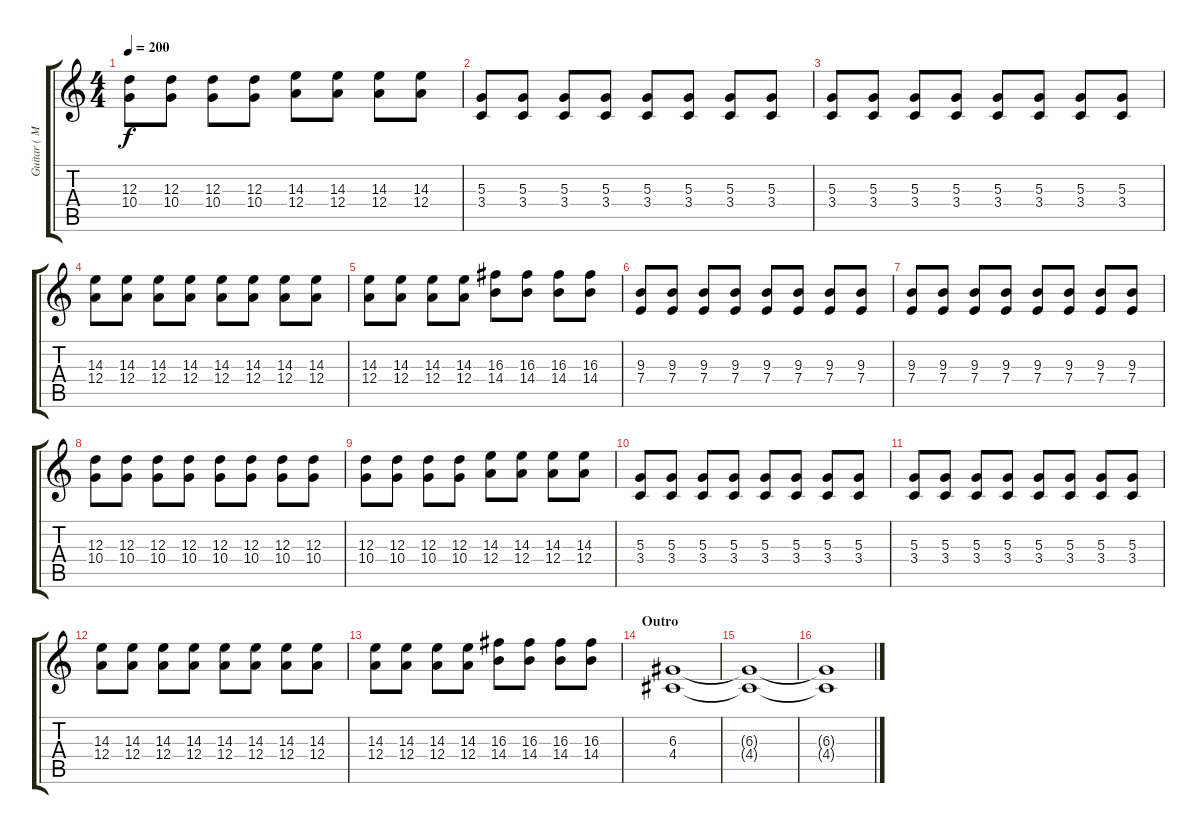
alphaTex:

\track ("Guitar ( Mircea )" "Guitar ( M") {instrument distortionguitar}
\staff {score tabs}
\tuning (B3 Gb3 D3 A2 E2 B1) {hide}
\ts (4 4)
\tempo 200
\clef g2
\ks c
(12.3 10.4).8{dy f} (12.3 10.4).8 (12.3 10.4).8 (12.3 10.4).8 (14.3 12.4).8 (14.3 12.4).8 (14.3 12.4).8 (14.3 12.4).8 |
(5.3 3.4).8 (5.3 3.4).8 (5.3 3.4).8 (5.3 3.4).8 (5.3 3.4).8 (5.3 3.4).8 (5.3 3.4).8 (5.3 3.4).8 |
(5.3 3.4).8 (5.3 3.4).8 (5.3 3.4).8 (5.3 3.4).8 (5.3 3.4).8 (5.3 3.4).8 (5.3 3.4).8 (5.3 3.4).8 |
(14.3 12.4).8 (14.3 12.4).8 (14.3 12.4).8 (14.3 12.4).8 (14.3 12.4).8 (14.3 12.4).8 (14.3 12.4).8 (14.3 12.4).8 |
(14.3 12.4).8 (14.3 12.4).8 (14.3 12.4).8 (14.3 12.4).8 (16.3 14.4).8 (16.3 14.4).8 (16.3 14.4).8 (16.3 14.4).8 |
(9.3 7.4).8 (9.3 7.4).8 (9.3 7.4).8 (9.3 7.4).8 (9.3 7.4).8 (9.3 7.4).8 (9.3 7.4).8 (9.3 7.4).8 |
(9.3 7.4).8 (9.3 7.4).8 (9.3 7.4).8 (9.3 7.4).8 (9.3 7.4).8 (9.3 7.4).8 (9.3 7.4).8 (9.3 7.4).8 |
(12.3 10.4).8 (12.3 10.4).8 (12.3 10.4).8 (12.3 10.4).8 (12.3 10.4).8 (12.3 10.4).8 (12.3 10.4).8 (12.3 10.4).8 |
(12.3 10.4).8 (12.3 10.4).8 (12.3 10.4).8 (12.3 10.4).8 (14.3 12.4).8 (14.3 12.4).8 (14.3 12.4).8 (14.3 12.4).8 |
(5.3 3.4).8 (5.3 3.4).8 (5.3 3.4).8 (5.3 3.4).8 (5.3 3.4).8 (5.3 3.4).8 (5.3 3.4).8 (5.3 3.4).8 |
(5.3 3.4).8 (5.3 3.4).8 (5.3 3.4).8 (5.3 3.4).8 (5.3 3.4).8 (5.3 3.4).8 (5.3 3.4).8 (5.3 3.4).8 |
(14.3 12.4).8 (14.3 12.4).8 (14.3 12.4).8 (14.3 12.4).8 (14.3 12.4).8 (14.3 12.4).8 (14.3 12.4).8 (14.3 12.4).8 |
(14.3 12.4).8 (14.3 12.4).8 (14.3 12.4).8 (14.3 12.4).8 (16.3 14.4).8 (16.3 14.4).8 (16.3 14.4).8 (16.3 14.4).8 |
\section ("" "Outro")
(6.3 4.4).1 |
(6.3{t} 4.4{t}).1 |
(6.3{t} 4.4{t}).1
